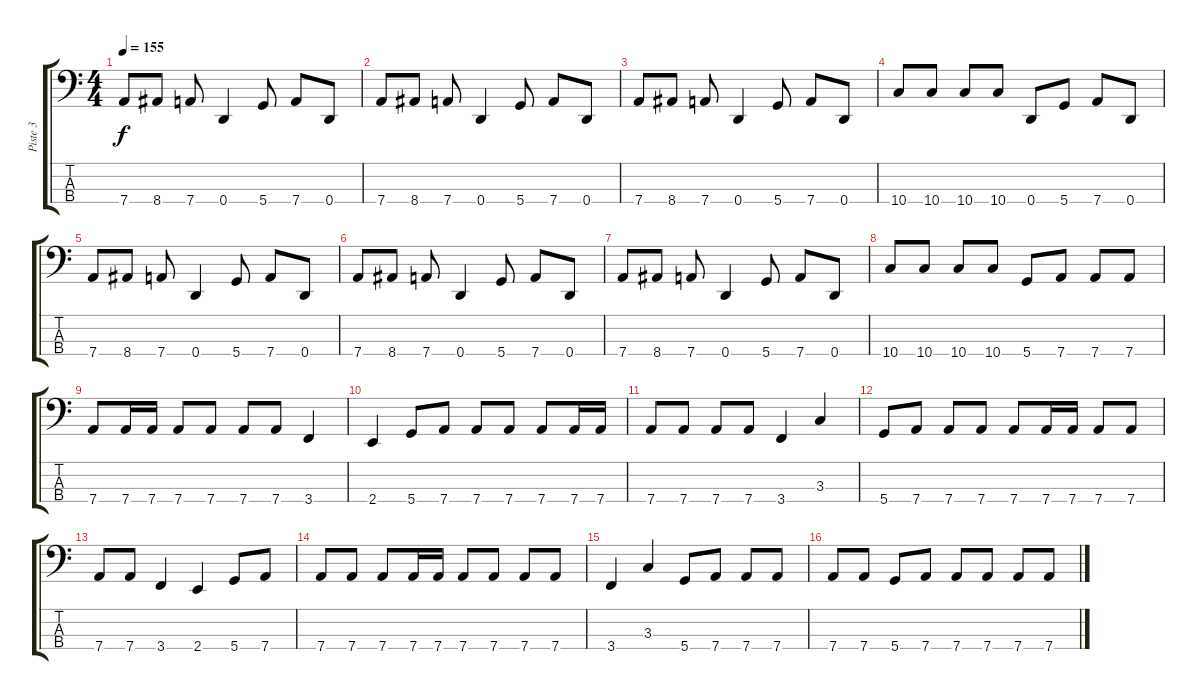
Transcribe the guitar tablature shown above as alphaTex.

\track ("Piste 3" "Piste 3") {instrument electricbassfinger}
\staff {score tabs}
\tuning (G2 D2 A1 D1) {hide}
\ts (4 4)
\tempo 155
\clef f4
\ks c
7.4.8{dy f} 8.4.8 7.4.8 0.4.4 5.4.8 7.4.8 0.4.8 |
7.4.8 8.4.8 7.4.8 0.4.4 5.4.8 7.4.8 0.4.8 |
7.4.8 8.4.8 7.4.8 0.4.4 5.4.8 7.4.8 0.4.8 |
10.4.8 10.4.8 10.4.8 10.4.8 0.4.8 5.4.8 7.4.8 0.4.8 |
7.4.8 8.4.8 7.4.8 0.4.4 5.4.8 7.4.8 0.4.8 |
7.4.8 8.4.8 7.4.8 0.4.4 5.4.8 7.4.8 0.4.8 |
7.4.8 8.4.8 7.4.8 0.4.4 5.4.8 7.4.8 0.4.8 |
10.4.8 10.4.8 10.4.8 10.4.8 5.4.8 7.4.8 7.4.8 7.4.8 |
7.4.8 7.4.16 7.4.16 7.4.8 7.4.8 7.4.8 7.4.8 3.4.4 |
2.4.4 5.4.8 7.4.8 7.4.8 7.4.8 7.4.8 7.4.16 7.4.16 |
7.4.8 7.4.8 7.4.8 7.4.8 3.4.4 3.3.4 |
5.4.8 7.4.8 7.4.8 7.4.8 7.4.8 7.4.16 7.4.16 7.4.8 7.4.8 |
7.4.8 7.4.8 3.4.4 2.4.4 5.4.8 7.4.8 |
7.4.8 7.4.8 7.4.8 7.4.16 7.4.16 7.4.8 7.4.8 7.4.8 7.4.8 |
3.4.4 3.3.4 5.4.8 7.4.8 7.4.8 7.4.8 |
7.4.8 7.4.8 5.4.8 7.4.8 7.4.8 7.4.8 7.4.8 7.4.8
